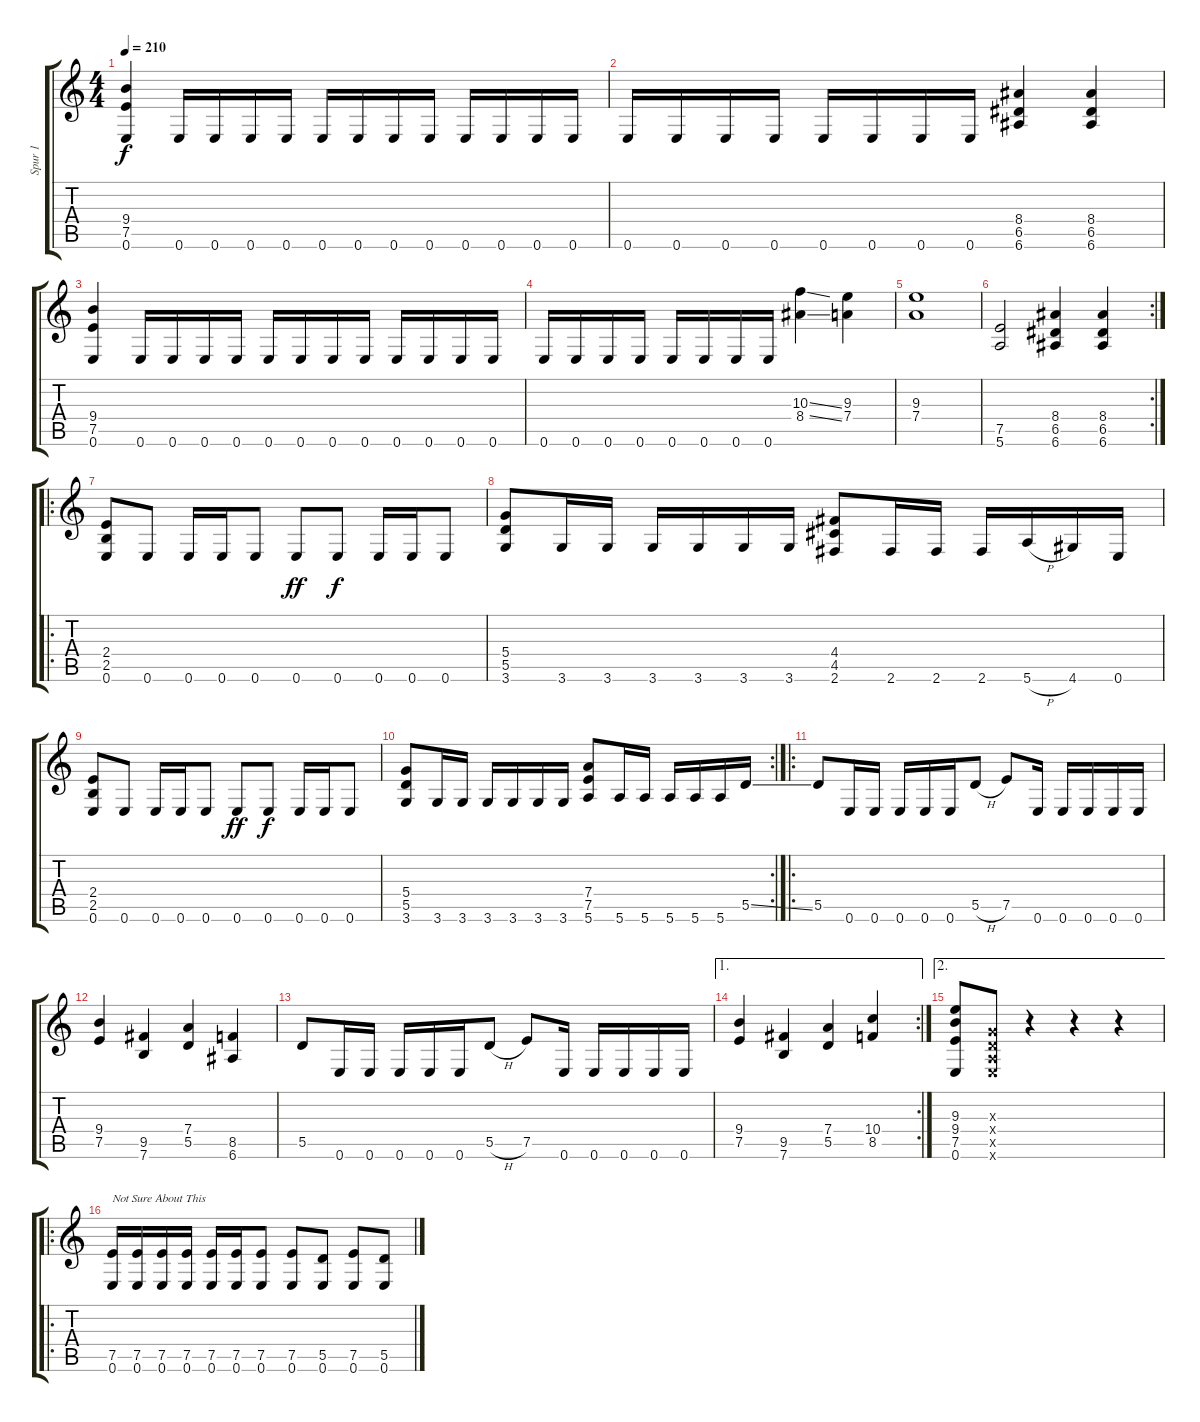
\track ("Spur 1" "Spur 1") {instrument distortionguitar}
\staff {score tabs}
\tuning (E4 B3 G3 D3 A2 E2) {hide}
\ts (4 4)
\tempo 210
\clef g2
\ks c
(9.4 7.5 0.6).4{dy f} 0.6.16 0.6.16 0.6.16 0.6.16 0.6.16 0.6.16 0.6.16 0.6.16 0.6.16 0.6.16 0.6.16 0.6.16 |
0.6.16 0.6.16 0.6.16 0.6.16 0.6.16 0.6.16 0.6.16 0.6.16 (8.4 6.5 6.6).4 (8.4 6.5 6.6).4 |
(9.4 7.5 0.6).4 0.6.16 0.6.16 0.6.16 0.6.16 0.6.16 0.6.16 0.6.16 0.6.16 0.6.16 0.6.16 0.6.16 0.6.16 |
0.6.16 0.6.16 0.6.16 0.6.16 0.6.16 0.6.16 0.6.16 0.6.16 (10.3{ss} 8.4{ss}).4 (9.3 7.4).4 |
(9.3 7.4).1 |
\rc 2
(7.5 5.6).2 (8.4 6.5 6.6).4 (8.4 6.5 6.6).4 |
\ro
(2.4 2.5 0.6).8 0.6.8 0.6.16 0.6.16 0.6.8 0.6.8{dy ff} 0.6.8{dy f} 0.6.16 0.6.16 0.6.8 |
(5.4 5.5 3.6).8 3.6.16 3.6.16 3.6.16 3.6.16 3.6.16 3.6.16 (4.4 4.5 2.6).8 2.6.16 2.6.16 2.6.16 5.6{h}.16 4.6.16 0.6.16 |
(2.4 2.5 0.6).8 0.6.8 0.6.16 0.6.16 0.6.8 0.6.8{dy ff} 0.6.8{dy f} 0.6.16 0.6.16 0.6.8 |
\rc 2
(5.4 5.5 3.6).8 3.6.16 3.6.16 3.6.16 3.6.16 3.6.16 3.6.16 (7.4 7.5 5.6).8 5.6.16 5.6.16 5.6.16 5.6.16 5.6.16 5.5{ss}.16 |
\ro
5.5.8 0.6.16 0.6.16 0.6.16 0.6.16 0.6.16 5.5{h}.8 7.5.8 0.6.16 0.6.16 0.6.16 0.6.16 0.6.16 |
(9.4 7.5).4 (9.5 7.6).4 (7.4 5.5).4 (8.5 6.6).4 |
5.5.8 0.6.16 0.6.16 0.6.16 0.6.16 0.6.16 5.5{h}.8 7.5.8 0.6.16 0.6.16 0.6.16 0.6.16 0.6.16 |
\ae 1
\rc 2
(9.4 7.5).4 (9.5 7.6).4 (7.4 5.5).4 (10.4 8.5).4 |
\ae 2
(9.3 9.4 7.5 0.6).8 (0.3{x} 0.4{x} 0.5{x} 0.6{x}).8 r.4 r.4 r.4 |
\ro
(7.5 0.6).16{txt "Not Sure About This"} (7.5 0.6).16 (7.5 0.6).16 (7.5 0.6).16 (7.5 0.6).16 (7.5 0.6).16 (7.5 0.6).8 (7.5 0.6).8 (5.5 0.6).8 (7.5 0.6).8 (5.5 0.6).8
